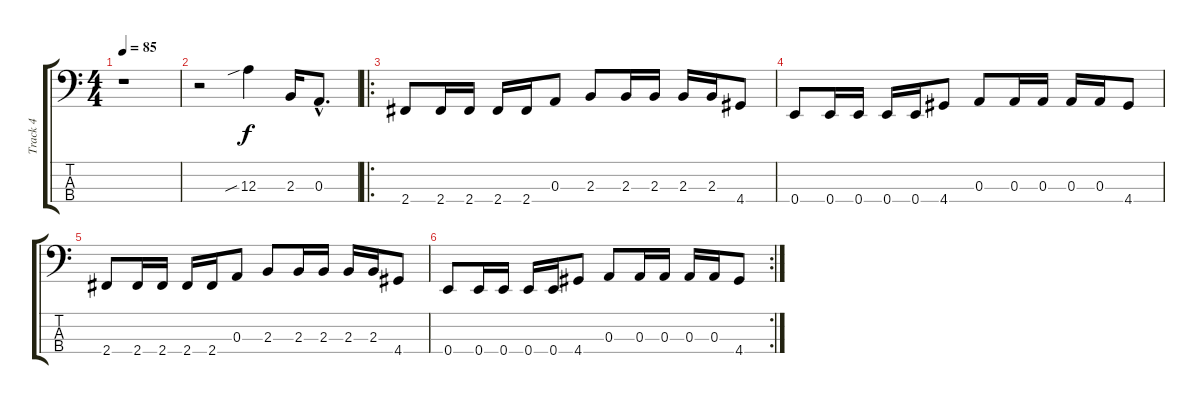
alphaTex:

\track ("Track 4" "Track 4") {instrument electricbassfinger}
\staff {score tabs}
\tuning (G2 D2 A1 E1) {hide}
\ts (4 4)
\tempo 85
\clef f4
\ks c
r.1{dy f instrument electricbassfinger} |
r.2 12.3{sib}.4 2.3.16 0.3{hac}.8{d} |
\ro
2.4.8 2.4.16 2.4.16 2.4.16 2.4.16 0.3.8 2.3.8 2.3.16 2.3.16 2.3.16 2.3.16 4.4.8 |
0.4.8 0.4.16 0.4.16 0.4.16 0.4.16 4.4.8 0.3.8 0.3.16 0.3.16 0.3.16 0.3.16 4.4.8 |
2.4.8 2.4.16 2.4.16 2.4.16 2.4.16 0.3.8 2.3.8 2.3.16 2.3.16 2.3.16 2.3.16 4.4.8 |
\rc 2
0.4.8 0.4.16 0.4.16 0.4.16 0.4.16 4.4.8 0.3.8 0.3.16 0.3.16 0.3.16 0.3.16 4.4.8
